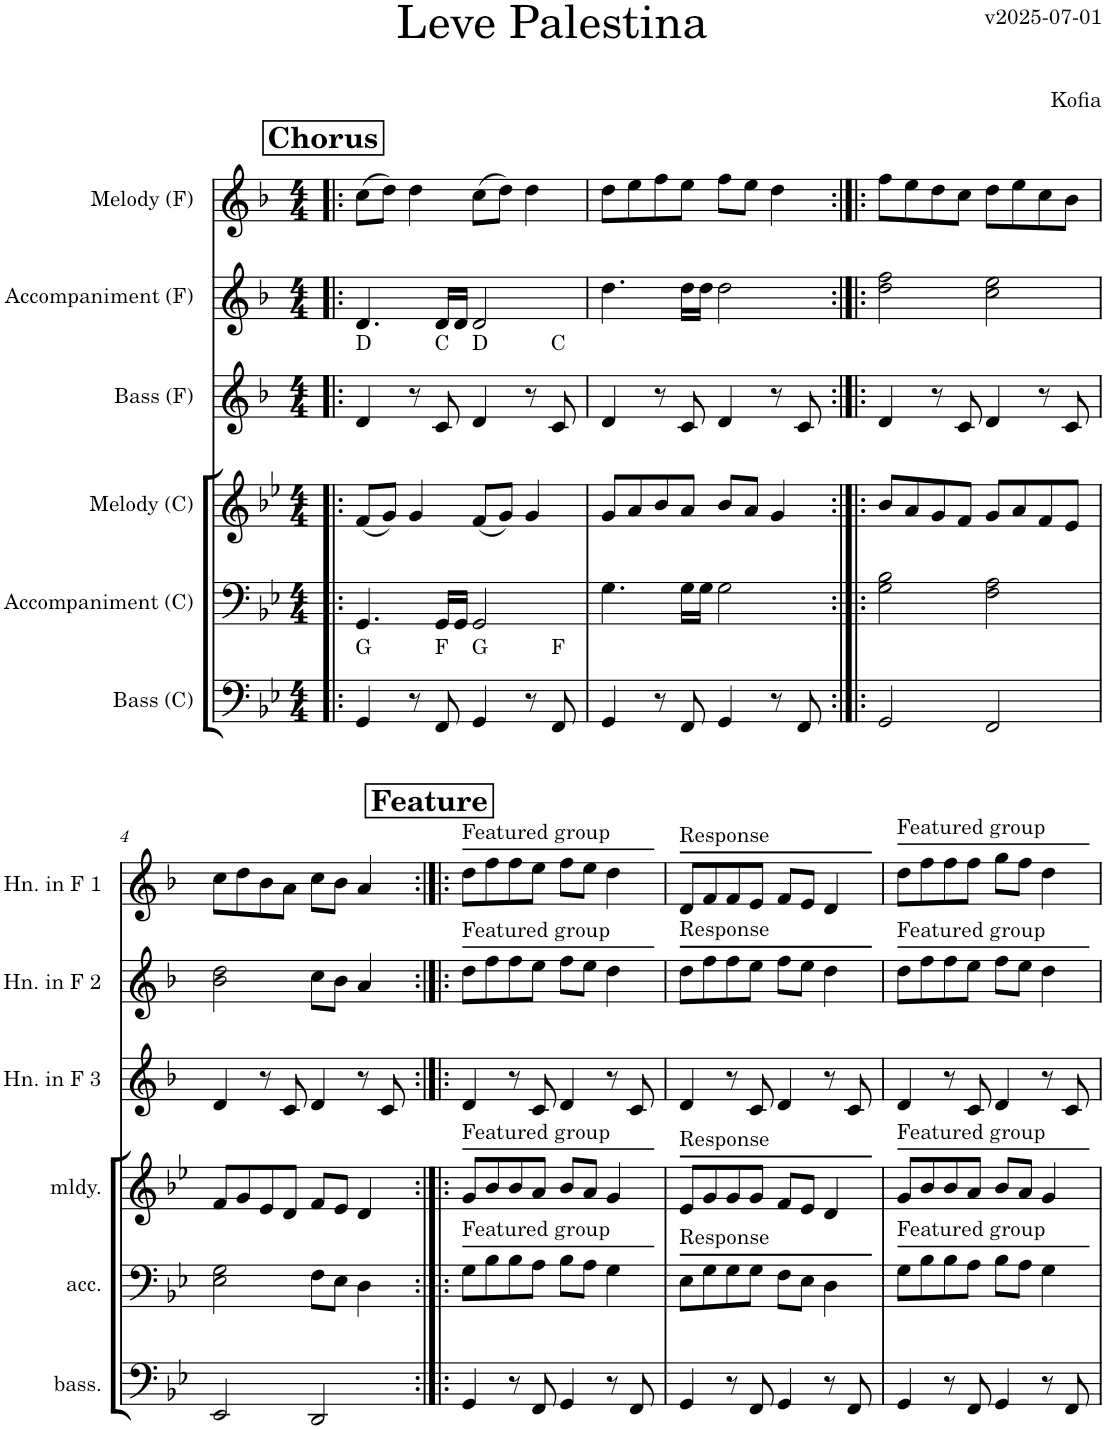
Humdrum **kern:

**kern	**harte	**kern	**kern	**kern	**harte	**kern	**kern
*part6	*part6	*part5	*part4	*part3	*part3	*part2	*part1
*staff6	*	*staff5	*staff4	*staff3	*	*staff2	*staff1
*I"Bass (C)	*	*I"Accompaniment (C)	*I"Melody (C)	*I"Bass (F)	*	*I"Accompaniment (F)	*I"Melody (F)
*I'bass.	*	*I'acc.	*I'mldy.	*	*	*	*
*clefF4	*	*clefF4	*clefG2	*clefG2	*	*clefG2	*clefG2
*	*	*	*Trd1c2	*Trd4c7	*	*Trd4c7	*Trd4c7
*k[b-e-]	*	*k[b-e-]	*k[b-e-]	*k[b-]	*	*k[b-]	*k[b-]
*M4/4	*	*M4/4	*M4/4	*M4/4	*	*M4/4	*M4/4
!!LO:REH:place=s1:a:B:cj:fs=14:t=Chorus
=1!|:	=1!|:	=1!|:	=1!|:	=1!|:	=1!|:	=1!|:	=1!|:
4GG/	G:maj	4.GG/	(8f/L	4d/	D:maj	4.d/	(8cc\L
.	.	.	8g/J)	.	.	.	8dd\J)
8r	.	.	4g/	8r	.	.	4dd\
8FF/	F:maj	16GG/LL	.	8c/	C:maj	16d/LL	.
.	.	16GG/JJ	.	.	.	16d/JJ	.
4GG/	G:maj	2GG/	(8f/L	4d/	D:maj	2d/	(8cc\L
.	.	.	8g/J)	.	.	.	8dd\J)
8r	.	.	4g/	8r	.	.	4dd\
8FF/	F:maj	.	.	8c/	C:maj	.	.
=2	=2	=2	=2	=2	=2	=2	=2
4GG/	.	4.G\	8g/L	4d/	.	4.dd\	8dd\L
.	.	.	8a/	.	.	.	8ee\
8r	.	.	8b-/	8r	.	.	8ff\
8FF/	.	16G\LL	8a/J	8c/	.	16dd\LL	8ee\J
.	.	16G\JJ	.	.	.	16dd\JJ	.
4GG/	.	2G\	8b-/L	4d/	.	2dd\	8ff\L
.	.	.	8a/J	.	.	.	8ee\J
8r	.	.	4g/	8r	.	.	4dd\
8FF/	.	.	.	8c/	.	.	.
=3:|!|:	=3:|!|:	=3:|!|:	=3:|!|:	=3:|!|:	=3:|!|:	=3:|!|:	=3:|!|:
2GG/	.	2G\ 2B-\	8b-/L	4d/	.	2dd\ 2ff\	8ff\L
.	.	.	8a/	.	.	.	8ee\
.	.	.	8g/	8r	.	.	8dd\
.	.	.	8f/J	8c/	.	.	8cc\J
2FF/	.	2F\ 2A\	8g/L	4d/	.	2cc\ 2ee\	8dd\L
.	.	.	8a/	.	.	.	8ee\
.	.	.	8f/	8r	.	.	8cc\
.	.	.	8e-/J	8c/	.	.	8b-\J
!!LO:LB:g=z
=4	=4	=4	=4	=4	=4	=4	=4
2EE-/	.	2E-\ 2G\	8f/L	4d/	.	2b-\ 2dd\	8cc\L
.	.	.	8g/	.	.	.	8dd\
.	.	.	8e-/	8r	.	.	8b-\
.	.	.	8d/J	8c/	.	.	8a\J
2DD/	.	8F\L	8f/L	4d/	.	8cc\L	8cc\L
.	.	8E-\J	8e-/J	.	.	8b-\J	8b-\J
.	.	4D\	4d/	8r	.	4a/	4a/
.	.	.	.	8c/	.	.	.
!!LO:REH:place=s1:a:B:cj:fs=14:t=Feature
=5:|!|:	=5:|!|:	=5:|!|:	=5:|!|:	=5:|!|:	=5:|!|:	=5:|!|:	=5:|!|:
!	!	!	!	!	!	!	!LO:TX:a:t=Featured group
!	!	!	!	!	!	!LO:TX:a:t=Featured group	!
!	!	!	!LO:TX:a:t=Featured group	!	!	!	!
!	!	!LO:TX:a:t=Featured group	!	!	!	!	!
4GG/	.	8G\L	8g/L	4d/	.	8dd\L	8dd\L
.	.	8B-\	8b-/	.	.	8ff\	8ff\
8r	.	8B-\	8b-/	8r	.	8ff\	8ff\
8FF/	.	8A\J	8a/J	8c/	.	8ee\J	8ee\J
4GG/	.	8B-\L	8b-/L	4d/	.	8ff\L	8ff\L
.	.	8A\J	8a/J	.	.	8ee\J	8ee\J
8r	.	4G\	4g/	8r	.	4dd\	4dd\
8FF/	.	.	.	8c/	.	.	.
=6	=6	=6	=6	=6	=6	=6	=6
!	!	!	!	!	!	!	!LO:TX:a:t=Response
!	!	!	!	!	!	!LO:TX:a:t=Response	!
!	!	!	!LO:TX:a:t=Response	!	!	!	!
!	!	!LO:TX:a:t=Response	!	!	!	!	!
4GG/	.	8E-\L	8e-/L	4d/	.	8dd\L	8d/L
.	.	8G\	8g/	.	.	8ff\	8f/
8r	.	8G\	8g/	8r	.	8ff\	8f/
8FF/	.	8G\J	8g/J	8c/	.	8ee\J	8e/J
4GG/	.	8F\L	8f/L	4d/	.	8ff\L	8f/L
.	.	8E-\J	8e-/J	.	.	8ee\J	8e/J
8r	.	4D\	4d/	8r	.	4dd\	4d/
8FF/	.	.	.	8c/	.	.	.
=7	=7	=7	=7	=7	=7	=7	=7
!	!	!	!	!	!	!	!LO:TX:a:t=Featured group
!	!	!	!	!	!	!LO:TX:a:t=Featured group	!
!	!	!	!LO:TX:a:t=Featured group	!	!	!	!
!	!	!LO:TX:a:t=Featured group	!	!	!	!	!
4GG/	.	8G\L	8g/L	4d/	.	8dd\L	8dd\L
.	.	8B-\	8b-/	.	.	8ff\	8ff\
8r	.	8B-\	8b-/	8r	.	8ff\	8ff\
8FF/	.	8A\J	8a/J	8c/	.	8ee\J	8ff\J
4GG/	.	8B-\L	8b-/L	4d/	.	8ff\L	8gg\L
.	.	8A\J	8a/J	.	.	8ee\J	8ff\J
8r	.	4G\	4g/	8r	.	4dd\	4dd\
8FF/	.	.	.	8c/	.	.	.
=	=	=	=	=	=	=	=
*-	*-	*-	*-	*-	*-	*-	*-
